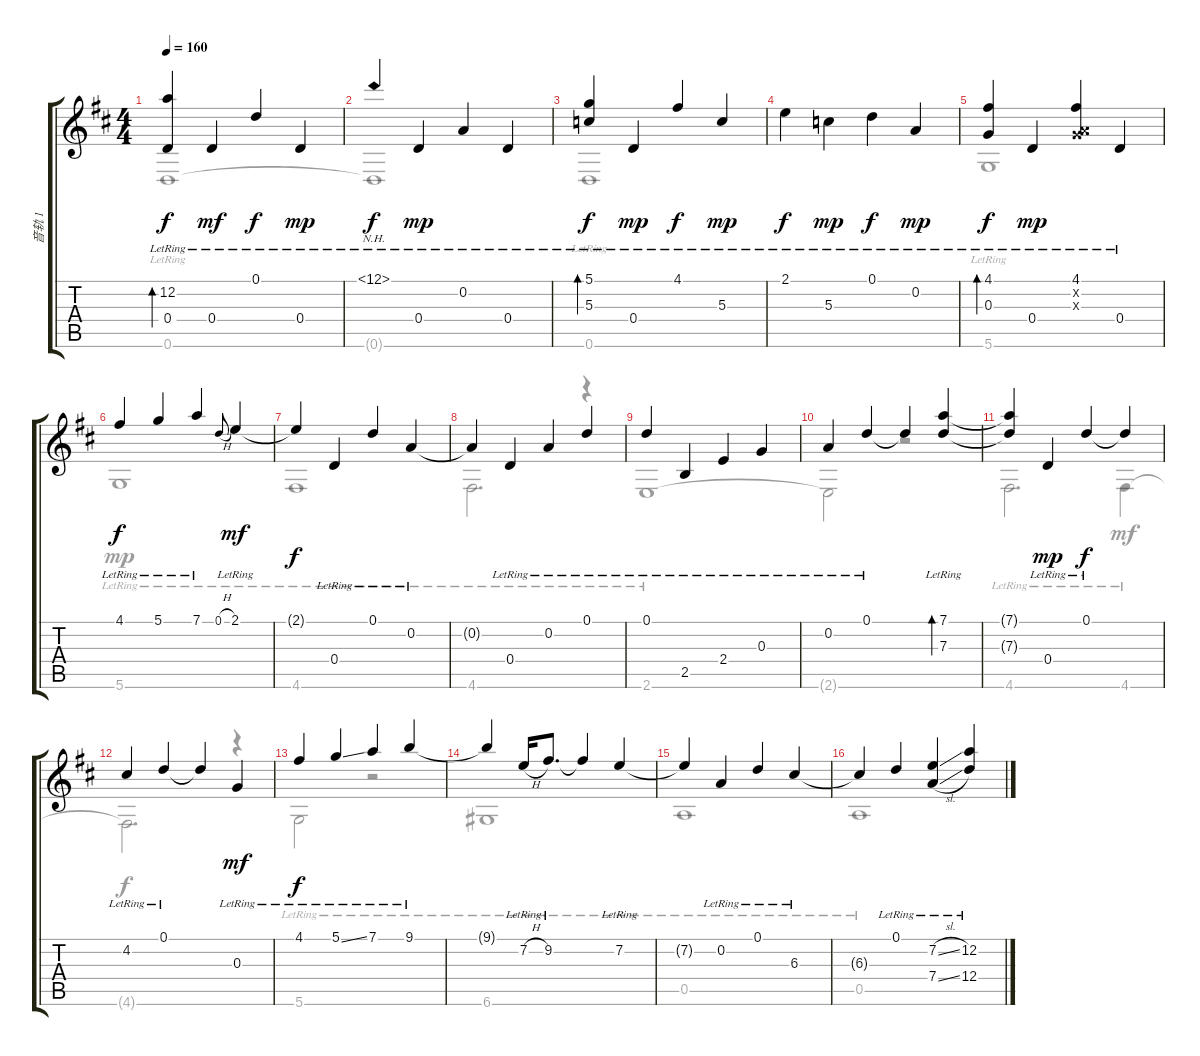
\track ("音轨 1" "音轨 1") {instrument acousticguitarsteel}
\staff {score tabs}
\tuning (D4 A3 G3 D3 A2 D2) {hide}
\voice
\ts (4 4)
\tempo 160
\clef g2
\ks d
(12.2{lr} 0.4{lr}).4{bd 480 dy f} 0.4{lr}.4{dy mf} 0.1{lr}.4{dy f} 0.4{lr}.4{dy mp} |
12.1{nh lr}.4{dy f} 0.4{lr}.4{dy mp} 0.2{lr}.4 0.4{lr}.4 |
(5.1{lr} 5.3{lr}).4{bd 480 dy f} 0.4{lr}.4{dy mp} 4.1{lr}.4{dy f} 5.3{lr}.4{dy mp} |
2.1{lr}.4{dy f} 5.3{lr}.4{dy mp} 0.1{lr}.4{dy f} 0.2{lr}.4{dy mp} |
(4.1{lr} 0.3{lr}).4{bd 480 dy f} 0.4{lr}.4{dy mp} (4.1{lr} 0.2{x} 0.3{x}).4 0.4{lr}.4 |
4.1{lr}.4{dy f} 5.1{lr}.4 7.1{lr}.4 0.1{h}.8{gr onbeat} 2.1{lr}.4{dy mf} |
2.1{t}.4{dy f} 0.4{lr}.4 0.1{lr}.4 0.2{lr}.4 |
0.2{t}.4 0.4{lr}.4 0.2{lr}.4 0.1{lr}.4 |
0.1{lr}.4 2.5{lr}.4 2.4{lr}.4 0.3{lr}.4 |
0.2{lr}.4 0.1{lr}.4 0.1{t}.4 (7.1{lr} 7.3{lr}).4{bd 480} |
(7.1{t} 7.3{t}).4 0.4{lr}.4{dy mp} 0.1{lr}.4{dy f} 0.1{t}.4 |
4.2{lr}.4 0.1{lr}.4 0.1{t}.4 0.3{lr}.4{dy mf} |
4.1{lr}.4{dy f} 5.1{ss lr}.4 7.1{lr}.4 9.1{lr}.4 |
9.1{t}.4 7.2{h lr}.16 9.2{lr}.8{d} 9.2{t}.4 7.2{lr}.4 |
7.2{t}.4 0.2{lr}.4 0.1{lr}.4 6.3{lr}.4 |
6.3{t}.4 0.1{lr}.4 (7.2{sl lr} 7.4{sl lr}).4 (12.2{lr} 12.4{lr}).4
\voice
\clef g2
\ottava regular
\simile none
\ks d
0.6{lr}.1{dy f} |
0.6{t}.1 |
0.6{lr}.1 |
|
5.6{lr}.1 |
5.6{lr}.1{dy mp} |
4.6{lr}.1{dy f} |
4.6{lr}.2{d} r.4 |
2.6{lr}.1 |
2.6{t}.2 r.2 |
4.6{lr}.2{d} 4.6{lr}.4{dy mf} |
4.6{t}.2{d dy f} r.4 |
5.6{lr}.2 r.2 |
6.6{lr}.1 |
0.5{lr}.1 |
0.5{lr}.1
